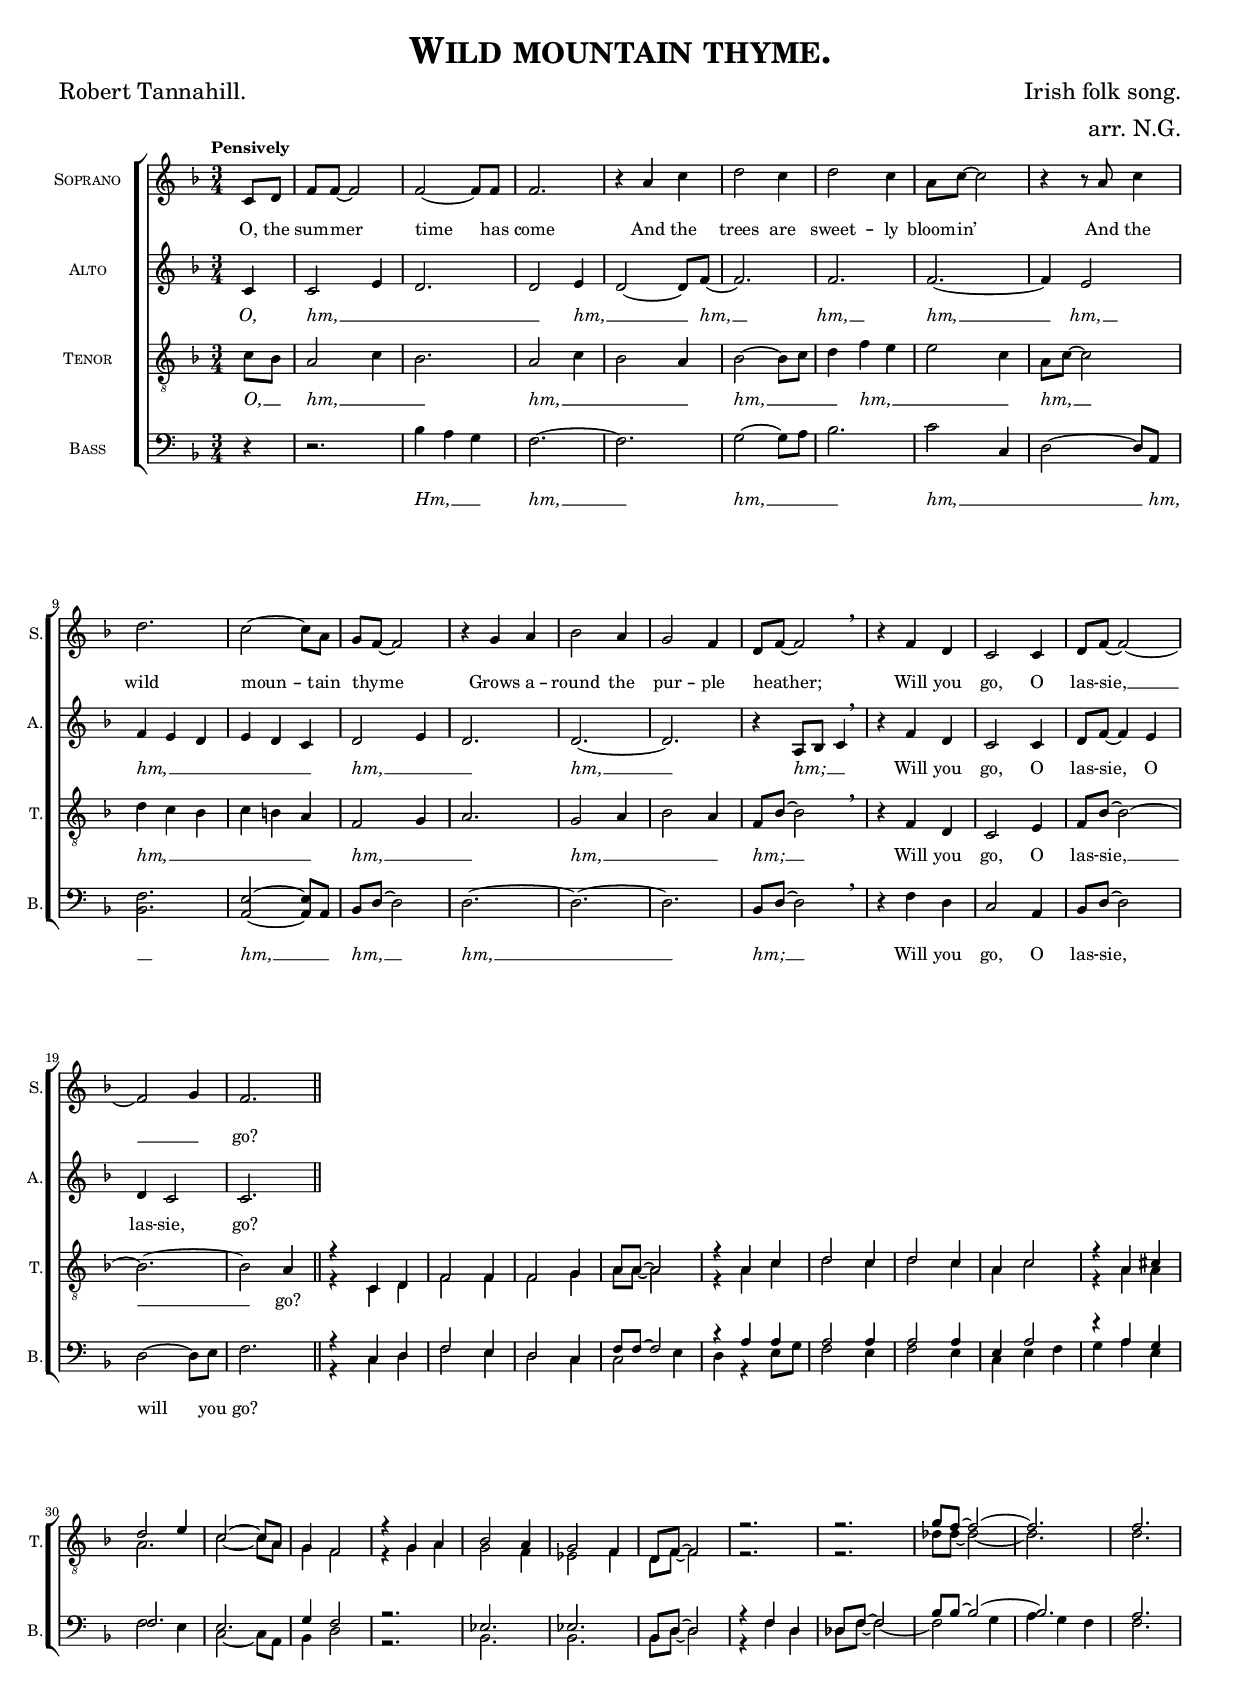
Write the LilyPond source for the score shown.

\version "2.19.84"

\paper {
  top-system-spacing.basic-distance = #10
  score-system-spacing.basic-distance = #20
  system-system-spacing.basic-distance = #20
  last-bottom-spacing.basic-distance = #10
}

\header {
  %dedication = \markup{\italic "to Emma."}
  title = \markup{\caps{"Wild mountain thyme."}}
  composer = "Irish folk song."
  arranger = "arr. N.G."
  poet = "Robert Tannahill."
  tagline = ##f
}

global = {
  \key f \major
  \time 3/4
  \tempo "Pensively"
}

soprano = \relative c'' {
  \global
  \partial 4 c,8 d | f f~ f2 | f2~ f8 f | f2. |
  r4 a c | d2 c4 | d2 c4 | a8 c8~ c2 |
  r4 r8 a8 c4 | d2. | c2~ c8 a8 | g8 f8~ f2 | 
  r4 g4 a4 | bes2 a4 | g2 f4 | d8 f8~ f2 | 
  \breathe r4 f d4 | c2 c4 | d8  f8~ f2~ | 
  f2 g4 | f2. \bar "||"
}

alto = \relative c' {
  \global
  \partial 4 c4 | c2 e4 | d2. | d2 e4 | 
  d2~ d8 f8~ | f2. | f2. | f2.~ | 
  f4 e2 | f4 e4 d4 | e4 d4 c4 | d2 e4 |
  d2. | d2.~ | d2. | r4 a8 bes c4 | 
  \breathe r4 f d4 | c2 c4 | d8 f8~ f4 e4 | 
  d c2 | c2. \bar "||"
}

tenor = \relative c' {
  \global
  \partial 4 c8 bes8 | a2 c4 | bes2. | a2 c4 | bes2 a4 |
  bes2~ bes8 c8 | d4 f4 e4 | e2 c4 | a8 c8~ c2 | 
  d4 c4 bes4 | c4 b4 a4 | f2 g4 | 
  a2. | g2 a4 | bes2 a4 | f8 bes8~ bes2 | 
  \breathe r4 f d4 | c2 e4 | f8 bes8~ bes2~ |
  bes2.~ | bes2 a4 \bar "||"
  
  << { r4 c, d | f2 f4 | f2 g4 | a8 a8~ a2 |
       r4 a c | d2 c4 | d2 c4 | a4 c2 | 
       r4 a4 cis4 | d2 e4 | c2~ c8 a8 | g4 f2 | 
       r4 g4 a4 | bes2 a4 | g2 f4 | d8 f8~ f2 |
       r2. | r2. | g'8 f8~ f2~ | f2. | f2. 
     } \\
     { r4 c, d | f2 f4 | f2 g4 | a8 a8~ a2 |
       r4 a c | d2 c4 | d2 c4 | a4 c2 |
       r4 a4 a4 | a2. | c2~ c8 a8 | g4 f2 | 
       r4 g4 a4 | g2 f4 | ees2 f4 | d8 f8 ~f2 |
       r2. | r2. | des'8 des8~ des2~ | des2. | d2. |
     } 
  >>
  
}

bass = \relative c {
  \global
  \partial 4 r4 | r2. | bes'4 a g | f2.~ | f2. |
  g2~ g8 a8 | bes2. | c2 c,4 | d2~ d8 a8 | 
  <bes f'>2. | <a e'>2~ <a e'>8 a8 | bes8 d~ d2 |
  d2.~ | d2.~ | d2. | bes8 d8~ d2 
  \breathe r4 f d4 | c2 a4 |  bes8 d8~ d2 |
  d2~ d8 e8 | f2. \bar "||"
  
  << { r4 c d | f2 e4 | d2 c4 | f8 f8~ f2 | 
       r4 a4 a4 | a2 a4 | a2 a4 | e4 a2 | 
       r4 a4 g4 | f2. | e2. | g4 f2 | 
       r2. | ees2. | ees2. | bes8 d8~ d2 | 
       r4 f d | des8 f8~ f2 | bes8 bes8~ bes2~ | bes2. | a2.
     } \\ 
     { r4 c, d | f2 e4 | d2 c4 | c2 e4 | 
       d4 r4 e8 g8 | f2 e4 | f2 e4 | c4 e4 f4 | 
       g4 a4 e4 | f2 e4 | c2~ c8 a8 | bes4 d2 | 
       r2. | bes2. | bes2. | bes8 d8~ d2 | 
       r4 f d | des8 f8~ f2~ | f2 g4 | a4 g4 f4 | f2. | 
     } 
  >>

}

sopranoVerse = \lyricmode {
  %\override LyricText #'font-family = #'Calibri
  O, the sum -- mer time has come
  And the trees are sweet -- ly bloom -- in’ 
  And the wild moun -- tain thyme _ 
  Grows a -- round the pur -- ple heather; _ 
  Will you go, O las -- sie, __ _ go?
}

altoVerse = \lyricmode {
  \markup{\italic O, }
  \markup{\italic hm,} __ _ _ _
  \markup{\italic hm,} __ _
  \markup{\italic hm,} __
  \markup{\italic hm,} __
  \markup{\italic hm,} __
  \markup{\italic hm,} __
  \markup{\italic hm,} __ _ _ _ _ _ 
  \markup{\italic hm,} __ _ _
  \markup{\italic hm,} __
  \markup{\italic hm;} __ _ _
  Will you go, O las -- sie, O las -- sie, go?
}

tenorVerse = \lyricmode {
  \markup{\italic O, } __ _
  \markup{\italic hm,} __ _ _
  \markup{\italic hm,} __ _ _ _
  \markup{\italic hm,} __ _ _ 
  \markup{\italic hm,} __ _ _ _
  \markup{\italic hm,} __ _
  \markup{\italic hm,} __ _ _ _ _ _ 
  \markup{\italic hm,} __ _ _
  \markup{\italic hm,} __ _ _ _
  \markup{\italic hm;} __ _
  Will you go, O las -- sie, __ go?
}

bassVerse = \lyricmode {
  \markup{\italic Hm,} __ _ _
  \markup{\italic hm,} __ 
  \markup{\italic hm,} __ _ _ 
  \markup{\italic hm,} __ _ _
  \markup{\italic hm,} __ _ 
  \markup{\italic hm,} __ _
  \markup{\italic hm,} __ _
  \markup{\italic hm,} __ 
  \markup{\italic hm;} __ _
  Will you go, O las -- sie, will you go?
}

\score {
  \new ChoirStaff <<
    \new Staff \with {
      midiInstrument = "choir aahs"
      instrumentName = \markup{\caps{"Soprano"}}
      shortInstrumentName = #"S."
    } { \soprano }
    \addlyrics { \sopranoVerse }
    \new Staff \with {
      midiInstrument = "choir aahs"
      instrumentName = \markup{\caps{"Alto"}}
      shortInstrumentName = #"A."
    } { \alto }
    \addlyrics { \altoVerse }
    \new Staff \with {
      midiInstrument = "choir aahs"
      instrumentName = \markup{\caps{"Tenor"}}
      shortInstrumentName = #"T."
    } { \clef "treble_8" \tenor }
    \addlyrics { \tenorVerse }
    \new Staff \with {
      midiInstrument = "choir aahs"
      instrumentName = \markup{\caps{"Bass"}}
      shortInstrumentName = #"B."
    } { \clef bass \bass }
    \addlyrics { \bassVerse }
  >>
  \layout { 
    \context {
      \RemoveEmptyStaffContext 
    }
     #(layout-set-staff-size 14)
     \override LyricText.self-alignment-X = #CENTER
  }
  \midi {
    \tempo 4=60
  }
}
